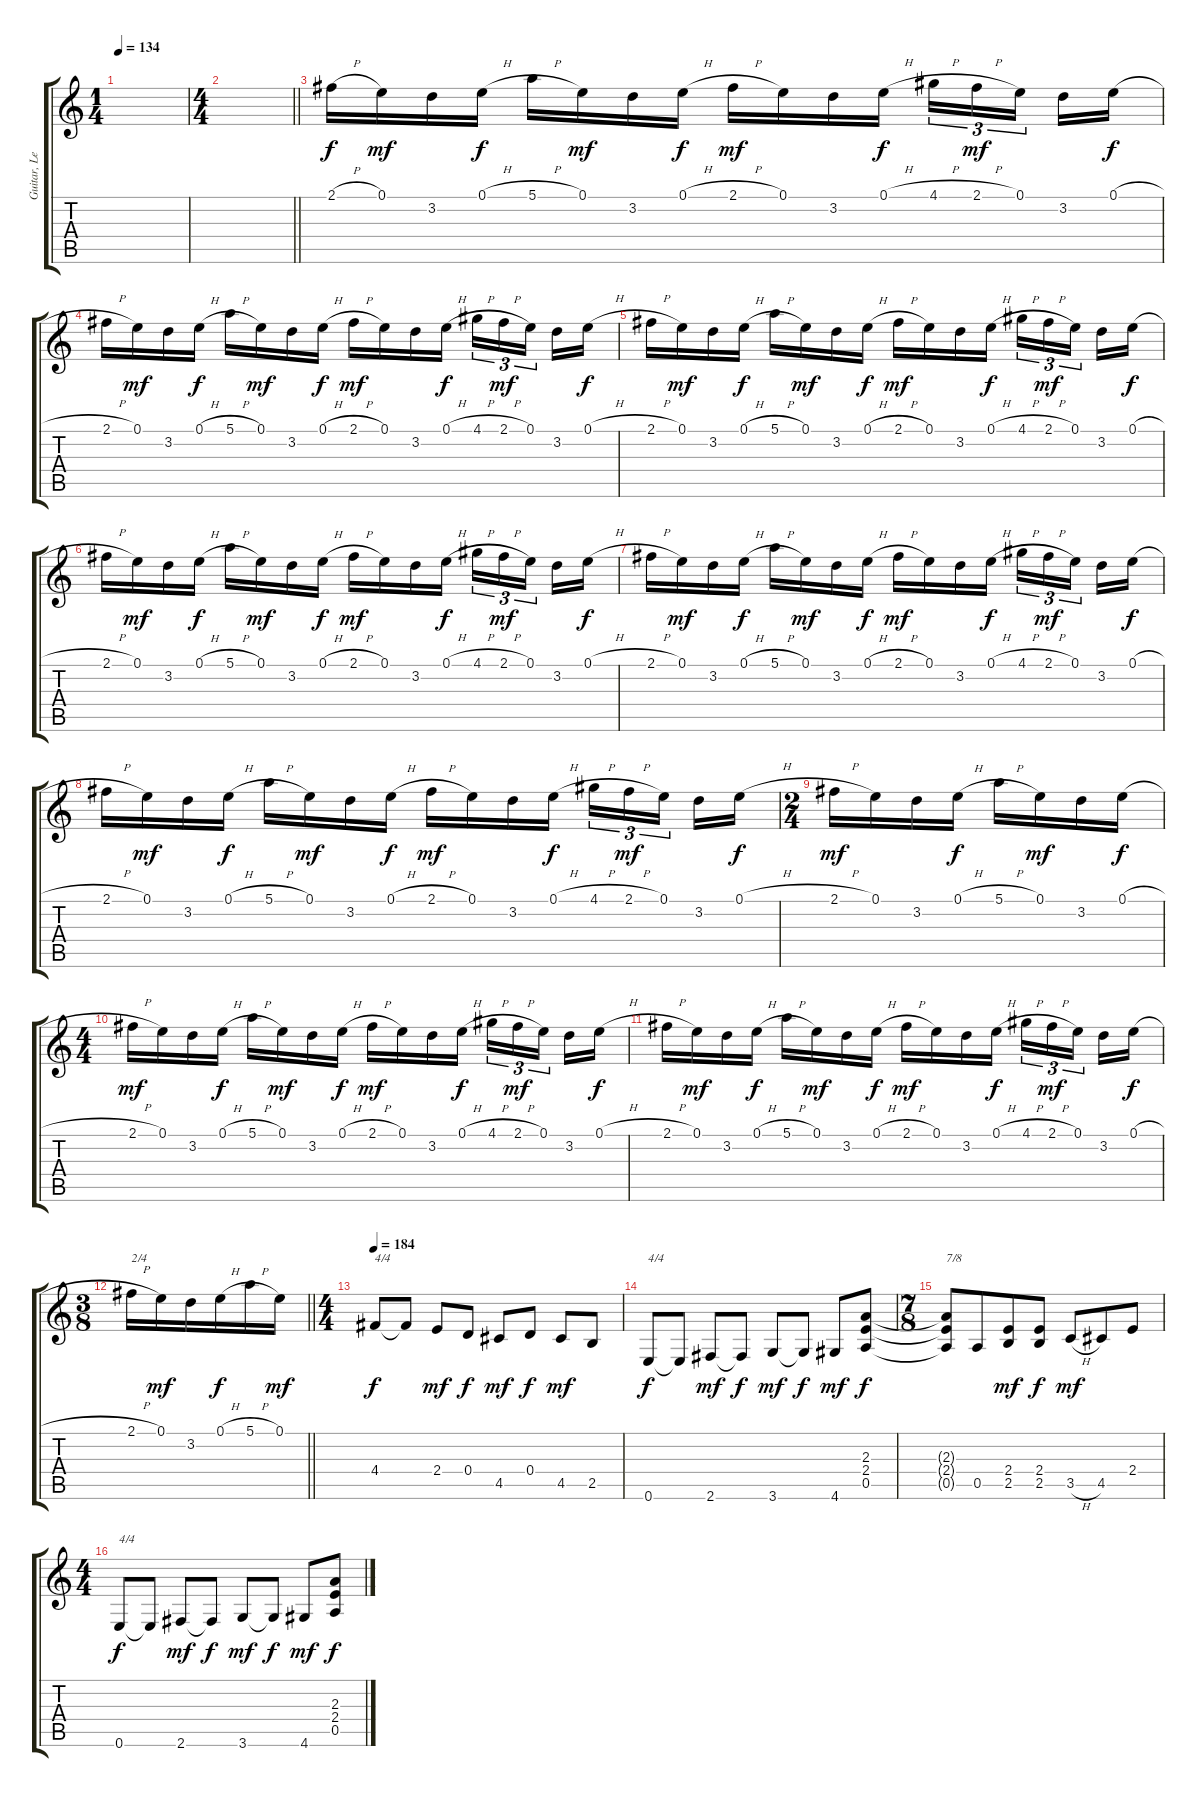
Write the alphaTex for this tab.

\track ("Guitar, Lead" "Guitar, Le") {instrument overdrivenguitar}
\staff {score tabs}
\tuning (E4 B3 G3 D3 A2 E2) {hide}
\ts (1 4)
\tempo 134
\clef g2
\ks c
|
\ts (4 4)
\barLineRight lightlight
|
2.1{h}.16 0.1.16{dy mf} 3.2.16 0.1{h}.16{dy f} 5.1{h}.16 0.1.16{dy mf} 3.2.16 0.1{h}.16{dy f} 2.1{h}.16{dy mf} 0.1.16 3.2.16 0.1{h}.16{dy f} 4.1{h}.16{tu (3 2)} 2.1{h}.16{tu (3 2) dy mf} 0.1.16{tu (3 2) beam splitsecondary} 3.2.16 0.1{h}.16{dy f} |
2.1{h}.16 0.1.16{dy mf} 3.2.16 0.1{h}.16{dy f} 5.1{h}.16 0.1.16{dy mf} 3.2.16 0.1{h}.16{dy f} 2.1{h}.16{dy mf} 0.1.16 3.2.16 0.1{h}.16{dy f} 4.1{h}.16{tu (3 2)} 2.1{h}.16{tu (3 2) dy mf} 0.1.16{tu (3 2) beam splitsecondary} 3.2.16 0.1{h}.16{dy f} |
2.1{h}.16 0.1.16{dy mf} 3.2.16 0.1{h}.16{dy f} 5.1{h}.16 0.1.16{dy mf} 3.2.16 0.1{h}.16{dy f} 2.1{h}.16{dy mf} 0.1.16 3.2.16 0.1{h}.16{dy f} 4.1{h}.16{tu (3 2)} 2.1{h}.16{tu (3 2) dy mf} 0.1.16{tu (3 2) beam splitsecondary} 3.2.16 0.1{h}.16{dy f} |
2.1{h}.16 0.1.16{dy mf} 3.2.16 0.1{h}.16{dy f} 5.1{h}.16 0.1.16{dy mf} 3.2.16 0.1{h}.16{dy f} 2.1{h}.16{dy mf} 0.1.16 3.2.16 0.1{h}.16{dy f} 4.1{h}.16{tu (3 2)} 2.1{h}.16{tu (3 2) dy mf} 0.1.16{tu (3 2) beam splitsecondary} 3.2.16 0.1{h}.16{dy f} |
2.1{h}.16 0.1.16{dy mf} 3.2.16 0.1{h}.16{dy f} 5.1{h}.16 0.1.16{dy mf} 3.2.16 0.1{h}.16{dy f} 2.1{h}.16{dy mf} 0.1.16 3.2.16 0.1{h}.16{dy f} 4.1{h}.16{tu (3 2)} 2.1{h}.16{tu (3 2) dy mf} 0.1.16{tu (3 2) beam splitsecondary} 3.2.16 0.1{h}.16{dy f} |
2.1{h}.16 0.1.16{dy mf} 3.2.16 0.1{h}.16{dy f} 5.1{h}.16 0.1.16{dy mf} 3.2.16 0.1{h}.16{dy f} 2.1{h}.16{dy mf} 0.1.16 3.2.16 0.1{h}.16{dy f} 4.1{h}.16{tu (3 2)} 2.1{h}.16{tu (3 2) dy mf} 0.1.16{tu (3 2) beam splitsecondary} 3.2.16 0.1{h}.16{dy f} |
\ts (2 4)
2.1{h}.16{dy mf} 0.1.16 3.2.16 0.1{h}.16{dy f} 5.1{h}.16 0.1.16{dy mf} 3.2.16 0.1{h}.16{dy f} |
\ts (4 4)
2.1{h}.16{dy mf} 0.1.16 3.2.16 0.1{h}.16{dy f} 5.1{h}.16 0.1.16{dy mf} 3.2.16 0.1{h}.16{dy f} 2.1{h}.16{dy mf} 0.1.16 3.2.16 0.1{h}.16{dy f} 4.1{h}.16{tu (3 2)} 2.1{h}.16{tu (3 2) dy mf} 0.1.16{tu (3 2) beam splitsecondary} 3.2.16 0.1{h}.16{dy f} |
2.1{h}.16 0.1.16{dy mf} 3.2.16 0.1{h}.16{dy f} 5.1{h}.16 0.1.16{dy mf} 3.2.16 0.1{h}.16{dy f} 2.1{h}.16{dy mf} 0.1.16 3.2.16 0.1{h}.16{dy f} 4.1{h}.16{tu (3 2)} 2.1{h}.16{tu (3 2) dy mf} 0.1.16{tu (3 2) beam splitsecondary} 3.2.16 0.1{h}.16{dy f} |
\ts (3 8)
\barLineRight lightlight
2.1{h}.16{txt "2/4"} 0.1.16{dy mf} 3.2.16 0.1{h}.16{dy f} 5.1{h}.16 0.1.16{dy mf} |
\ts (4 4)
\tempo 184
4.4.8{txt "4/4" dy f} 4.4{t}.8 2.4.8{dy mf} 0.4.8{dy f} 4.5.8{dy mf} 0.4.8{dy f} 4.5.8{dy mf} 2.5.8 |
0.6.8{txt "4/4" dy f} 0.6{t}.8 2.6.8{dy mf} 2.6{t}.8{dy f} 3.6.8{dy mf} 3.6{t}.8{dy f} 4.6.8{dy mf} (2.3 2.4 0.5).8{dy f} |
\ts (7 8)
(2.3{t} 2.4{t} 0.5{t}).8{txt "7/8"} 0.5.8 (2.4 2.5).8{dy mf} (2.4 2.5).8{dy f} 3.5{h}.8{dy mf} 4.5.8 2.4.8 |
\ts (4 4)
0.6.8{txt "4/4" dy f} 0.6{t}.8 2.6.8{dy mf} 2.6{t}.8{dy f} 3.6.8{dy mf} 3.6{t}.8{dy f} 4.6.8{dy mf} (2.3 2.4 0.5).8{dy f}
